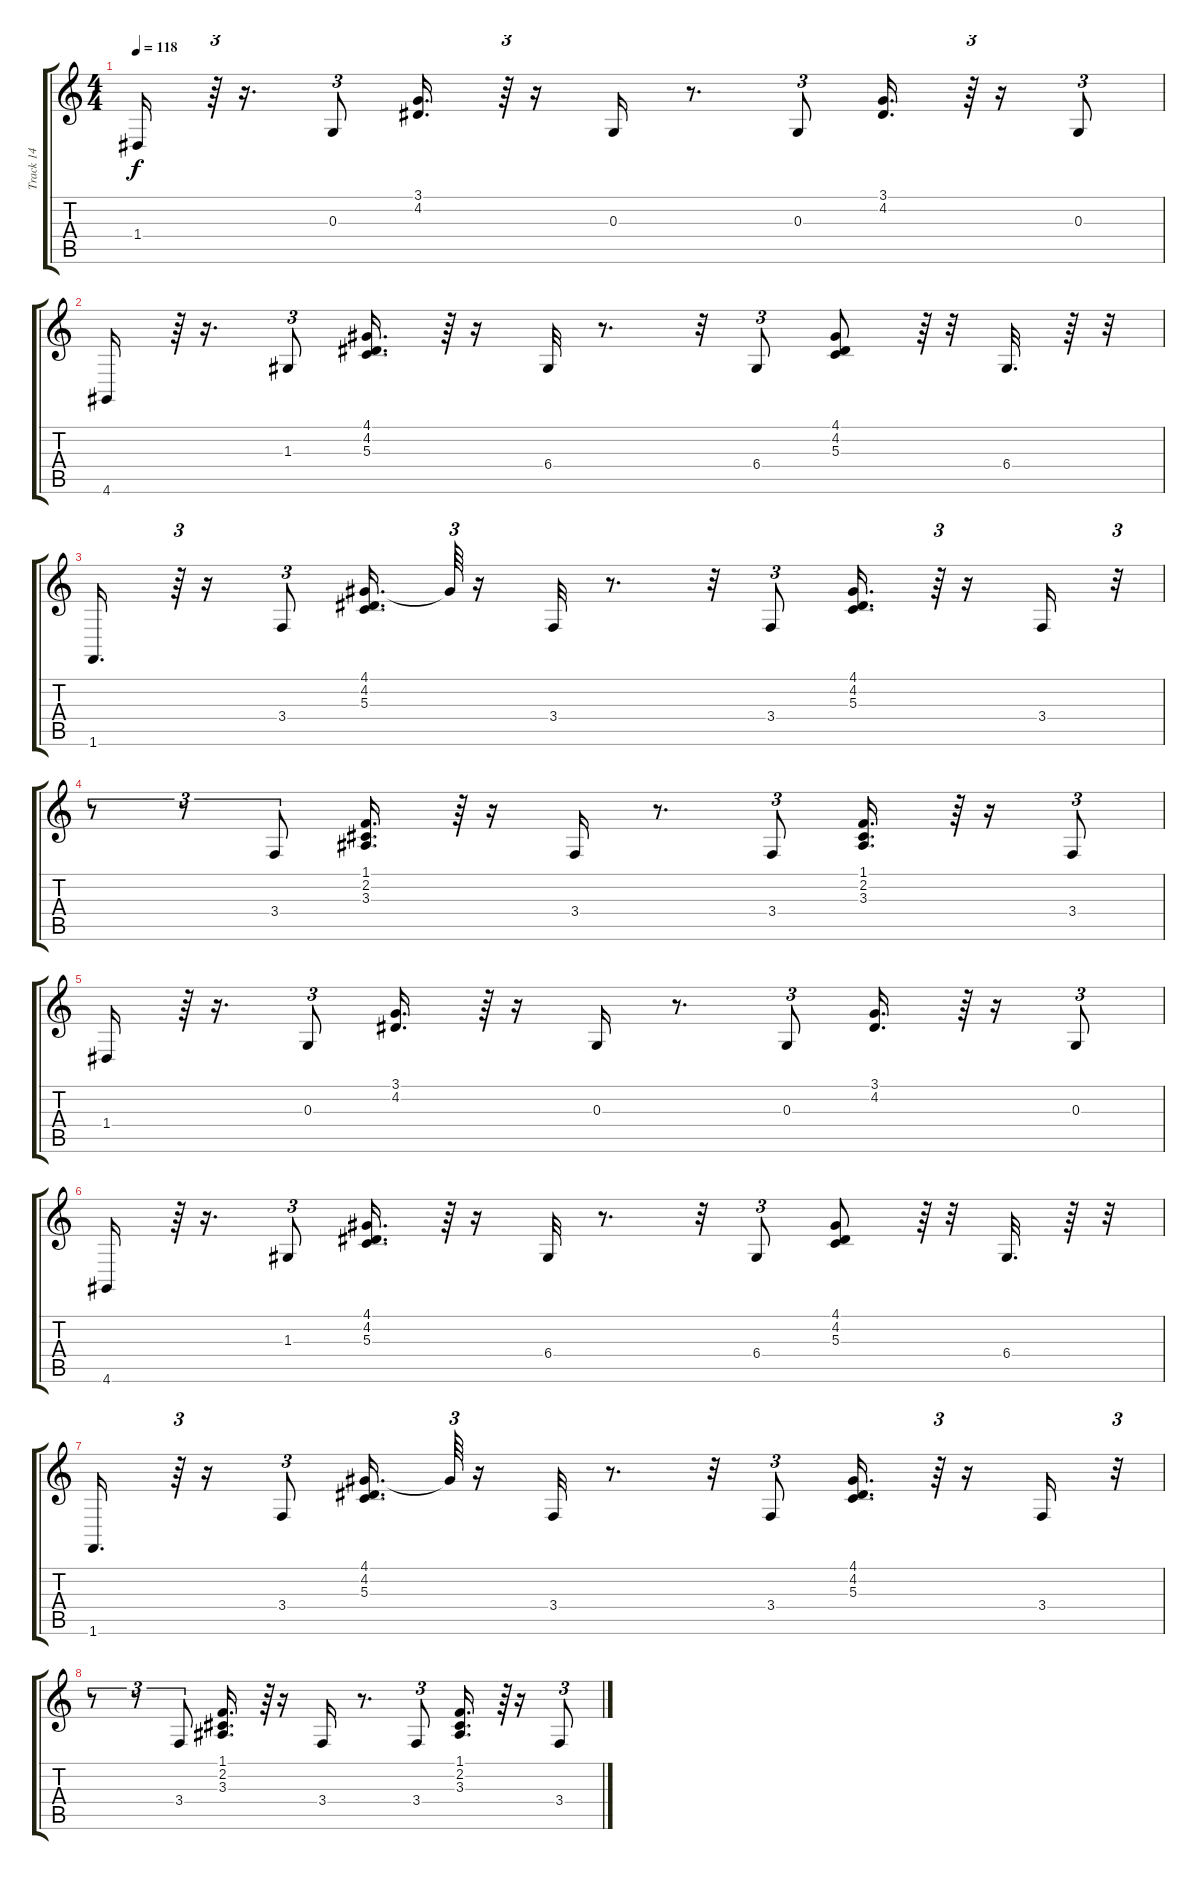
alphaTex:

\track ("Track 14" "Track 14") {instrument choiraahs}
\staff {score tabs}
\tuning (E4 B3 G3 D3 A2 E2) {hide}
\ts (4 4)
\tempo 118
\clef g2
\ks c
1.4.16{dy f} r.64{tu (3 2)} r.16{d} 0.3.8{tu (3 2)} (3.1 4.2).16{d} r.64{tu (3 2)} r.16 0.3.16 r.8{d} 0.3.8{tu (3 2)} (3.1 4.2).16{d} r.64{tu (3 2)} r.16 0.3.8{tu (3 2)} |
4.6.16{volume 10} r.64{tu (3 2)} r.16{d} 1.3.8{tu (3 2)} (4.1 4.2 5.3).16{d} r.64{tu (3 2)} r.16 6.4.32 r.8{d} r.32 6.4.8{tu (3 2)} (4.1 4.2 5.3).8 r.64{tu (3 2)} r.32 6.4.32{d} r.64 r.32 |
1.6.16{d} r.64{tu (3 2)} r.16 3.4.8{tu (3 2)} (4.1 4.2 5.3).16{d} 4.1{t}.64{tu (3 2)} r.16 3.4.32 r.8{d} r.32 3.4.8{tu (3 2)} (4.1 4.2 5.3).16{d} r.64{tu (3 2)} r.16 3.4.16 r.32{tu (3 2)} |
r.8{tu (3 2)} r.8{tu (3 2)} 3.4.8{tu (3 2)} (1.1 2.2 3.3).16{d} r.64{tu (3 2)} r.16 3.4.16 r.8{d} 3.4.8{tu (3 2) volume 12} (1.1 2.2 3.3).16{d} r.64{tu (3 2)} r.16 3.4.8{tu (3 2)} |
1.4.16 r.64{tu (3 2)} r.16{d} 0.3.8{tu (3 2)} (3.1 4.2).16{d} r.64{tu (3 2)} r.16 0.3.16 r.8{d} 0.3.8{tu (3 2)} (3.1 4.2).16{d} r.64{tu (3 2)} r.16 0.3.8{tu (3 2)} |
4.6.16 r.64{tu (3 2)} r.16{d} 1.3.8{tu (3 2)} (4.1 4.2 5.3).16{d} r.64{tu (3 2)} r.16 6.4.32 r.8{d} r.32 6.4.8{tu (3 2)} (4.1 4.2 5.3).8 r.64{tu (3 2)} r.32 6.4.32{d} r.64 r.32 |
1.6.16{d} r.64{tu (3 2)} r.16 3.4.8{tu (3 2)} (4.1 4.2 5.3).16{d} 4.1{t}.64{tu (3 2)} r.16 3.4.32 r.8{d} r.32 3.4.8{tu (3 2)} (4.1 4.2 5.3).16{d} r.64{tu (3 2)} r.16 3.4.16 r.32{tu (3 2)} |
r.8{tu (3 2)} r.8{tu (3 2)} 3.4.8{tu (3 2)} (1.1 2.2 3.3).16{d} r.64{tu (3 2)} r.16 3.4.16 r.8{d} 3.4.8{tu (3 2)} (1.1 2.2 3.3).16{d} r.64{tu (3 2)} r.16 3.4.8{tu (3 2)}
